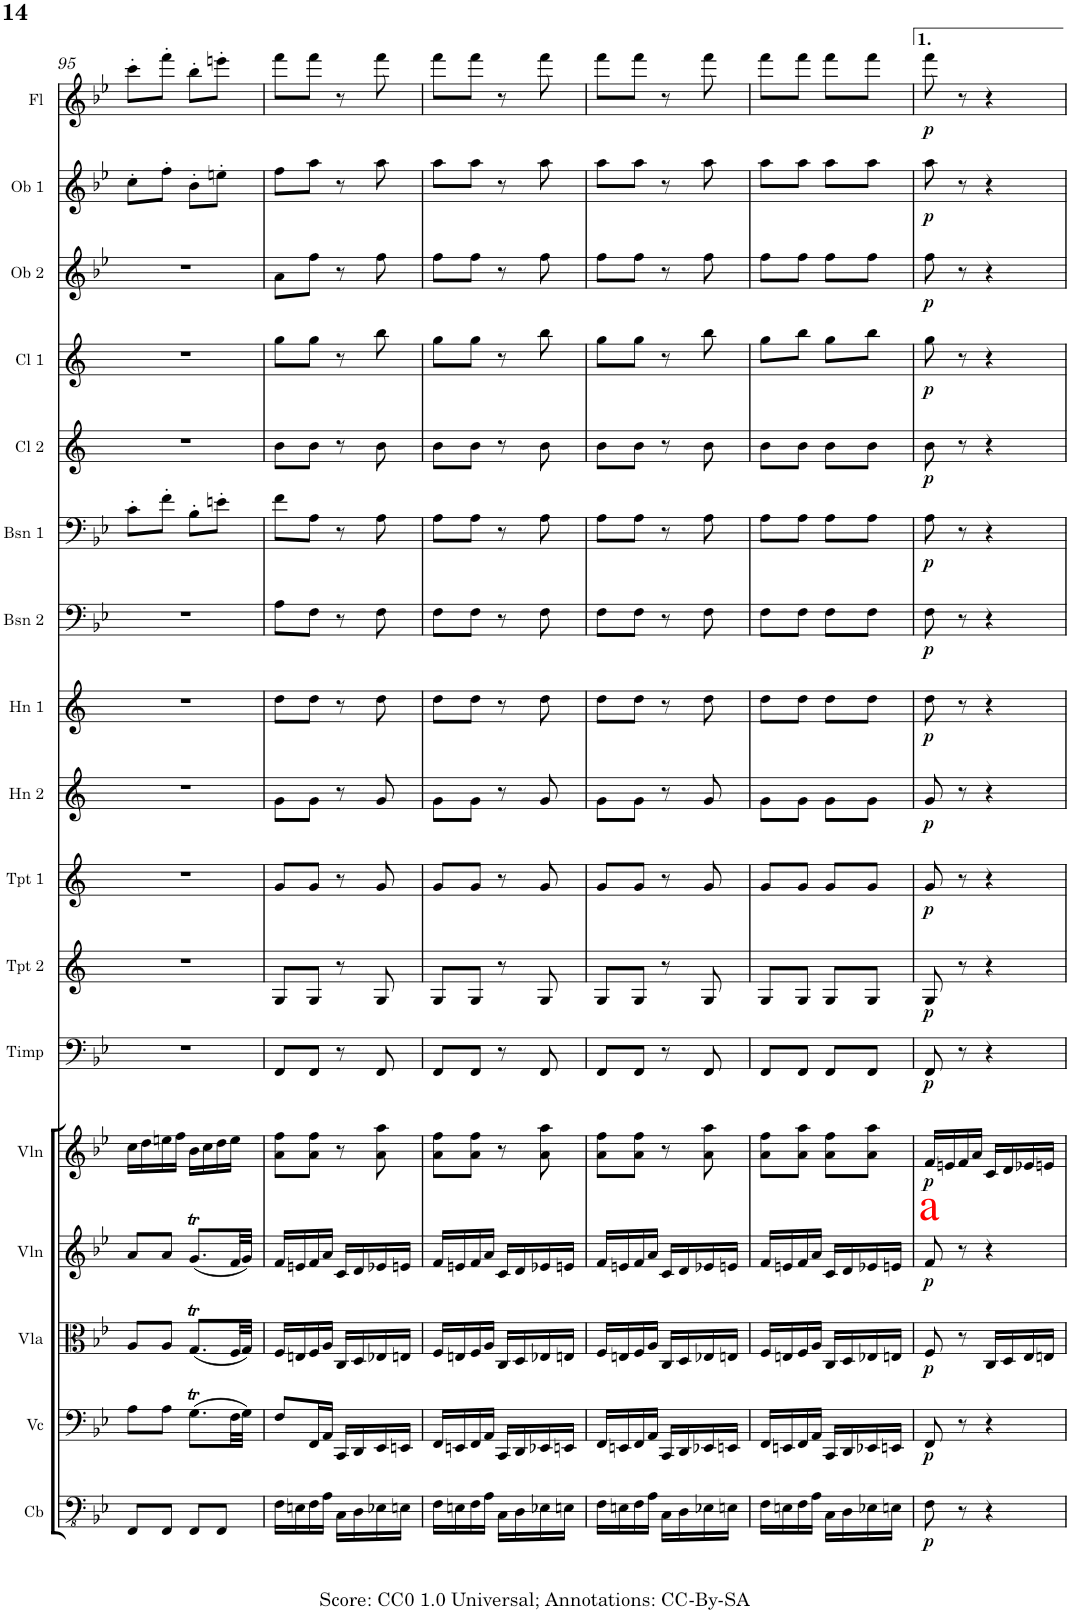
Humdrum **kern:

**kern	**dynam	**kern	**dynam	**kern	**dynam	**kern	**dynam	**kern	**text	**dynam	**kern	**dynam	**kern	**dynam	**kern	**dynam	**kern	**dynam	**kern	**dynam	**kern	**dynam	**kern	**dynam	**kern	**dynam	**kern	**dynam	**kern	**dynam	**kern	**dynam	**kern	**dynam
*part17	*part17	*part16	*part16	*part15	*part15	*part14	*part14	*part13	*part13	*part13	*part12	*part12	*part11	*part11	*part10	*part10	*part9	*part9	*part8	*part8	*part7	*part7	*part6	*part6	*part5	*part5	*part4	*part4	*part3	*part3	*part2	*part2	*part1	*part1
*staff17	*staff17	*staff16	*staff16	*staff15	*staff15	*staff14	*staff14	*staff13	*staff13	*staff13	*staff12	*staff12	*staff11	*staff11	*staff10	*staff10	*staff9	*staff9	*staff8	*staff8	*staff7	*staff7	*staff6	*staff6	*staff5	*staff5	*staff4	*staff4	*staff3	*staff3	*staff2	*staff2	*staff1	*staff1
*I"Contrabass	*	*I"Violoncello	*	*I"Viola	*	*I"Violin	*	*I"Violin	*	*	*I"Timpani	*	*I"Bb Trumpet 2	*	*I"Bb Trumpet 1	*	*I"Bb (basso) Horn 2	*	*I"Bb (basso) Horn 1	*	*I"Bassoon 2	*	*I"Bassoon 1	*	*I"Bb Clarinet 2	*	*I"Bb Clarinet 1	*	*I"Oboe 2	*	*I"Oboe 1	*	*I"Flute	*
*I'Cb	*	*I'Vc	*	*I'Vla	*	*I'Vln	*	*I'Vln	*	*	*I'Timp	*	*I'Tpt 2	*	*I'Tpt 1	*	*I'Hn 2	*	*I'Hn 1	*	*I'Bsn 2	*	*I'Bsn 1	*	*I'Cl 2	*	*I'Cl 1	*	*I'Ob 2	*	*I'Ob 1	*	*I'Fl	*
!!LO:PB:g=z
*clefFv4	*	*clefF4	*	*clefC3	*	*clefG2	*	*clefG2	*	*	*clefF4	*	*clefG2	*	*clefG2	*	*clefG2	*	*clefG2	*	*clefF4	*	*clefF4	*	*clefG2	*	*clefG2	*	*clefG2	*	*clefG2	*	*clefG2	*
*	*	*	*	*	*	*	*	*	*	*	*	*	*Trd1c2	*	*Trd1c2	*	*Trd8c14	*	*Trd8c14	*	*	*	*	*	*Trd1c2	*	*Trd1c2	*	*	*	*	*	*	*
*k[b-e-]	*	*k[b-e-]	*	*k[b-e-]	*	*k[b-e-]	*	*k[b-e-]	*	*	*k[b-e-]	*	*k[]	*	*k[]	*	*k[]	*	*k[]	*	*k[b-e-]	*	*k[b-e-]	*	*k[]	*	*k[]	*	*k[b-e-]	*	*k[b-e-]	*	*k[b-e-]	*
*M2/4	*	*M2/4	*	*M2/4	*	*M2/4	*	*M2/4	*	*	*M2/4	*	*M2/4	*	*M2/4	*	*M2/4	*	*M2/4	*	*M2/4	*	*M2/4	*	*M2/4	*	*M2/4	*	*M2/4	*	*M2/4	*	*M2/4	*
=95	=95	=95	=95	=95	=95	=95	=95	=95	=95	=95	=95	=95	=95	=95	=95	=95	=95	=95	=95	=95	=95	=95	=95	=95	=95	=95	=95	=95	=95	=95	=95	=95	=95	=95
8FFF/L	.	8A\L	.	8A/L	.	8a/L	.	16cc\LL	.	.	2r	.	2r	.	2r	.	2r	.	2r	.	2r	.	8c'\L	.	2r	.	2r	.	2r	.	8cc'\L	.	8ccc'\L	.
.	.	.	.	.	.	.	.	16dd\	.	.	.	.	.	.	.	.	.	.	.	.	.	.	.	.	.	.	.	.	.	.	.	.	.	.
8FFF/J	.	8A\J	.	8A/J	.	8a/J	.	16een\	.	.	.	.	.	.	.	.	.	.	.	.	.	.	8f'\J	.	.	.	.	.	.	.	8ff'\J	.	8fff'\J	.
.	.	.	.	.	.	.	.	16ff\JJ	.	.	.	.	.	.	.	.	.	.	.	.	.	.	.	.	.	.	.	.	.	.	.	.	.	.
8FFF/L	.	(8.GT\L	.	(8.GT/L	.	(8.gT/L	.	16b-\LL	.	.	.	.	.	.	.	.	.	.	.	.	.	.	8B-'\L	.	.	.	.	.	.	.	8b-'\L	.	8bb-'\L	.
.	.	.	.	.	.	.	.	16cc\	.	.	.	.	.	.	.	.	.	.	.	.	.	.	.	.	.	.	.	.	.	.	.	.	.	.
8FFF/J	.	.	.	.	.	.	.	16dd\	.	.	.	.	.	.	.	.	.	.	.	.	.	.	8en'\J	.	.	.	.	.	.	.	8een'\J	.	8eeen'\J	.
.	.	32F\LL	.	32F/LL	.	32f/LL	.	16ee\JJ	.	.	.	.	.	.	.	.	.	.	.	.	.	.	.	.	.	.	.	.	.	.	.	.	.	.
.	.	32G\JJJ)	.	32G/JJJ)	.	32g/JJJ)	.	.	.	.	.	.	.	.	.	.	.	.	.	.	.	.	.	.	.	.	.	.	.	.	.	.	.	.
=96	=96	=96	=96	=96	=96	=96	=96	=96	=96	=96	=96	=96	=96	=96	=96	=96	=96	=96	=96	=96	=96	=96	=96	=96	=96	=96	=96	=96	=96	=96	=96	=96	=96	=96
16FF\LL	.	8F/L	.	16F/LL	.	16f/LL	.	8a\ 8ff\L	.	.	8FF/L	.	8G/L	.	8g/L	.	8g\L	.	8dd\L	.	8A\L	.	8f\L	.	8b\L	.	8gg\L	.	8a\L	.	8ff\L	.	8fff\L	.
16EEn\	.	.	.	16En/	.	16en/	.	.	.	.	.	.	.	.	.	.	.	.	.	.	.	.	.	.	.	.	.	.	.	.	.	.	.	.
16FF\	.	16FF/L	.	16F/	.	16f/	.	8a\ 8ff\J	.	.	8FF/J	.	8G/J	.	8g/J	.	8g\J	.	8dd\J	.	8F\J	.	8A\J	.	8b\J	.	8gg\J	.	8ff\J	.	8aa\J	.	8fff\J	.
16AA\JJ	.	16AA/JJ	.	16A/JJ	.	16a/JJ	.	.	.	.	.	.	.	.	.	.	.	.	.	.	.	.	.	.	.	.	.	.	.	.	.	.	.	.
16CC\LL	.	16CC/LL	.	16C/LL	.	16c/LL	.	8r	.	.	8r	.	8r	.	8r	.	8r	.	8r	.	8r	.	8r	.	8r	.	8r	.	8r	.	8r	.	8r	.
16DD\	.	16DD/	.	16D/	.	16d/	.	.	.	.	.	.	.	.	.	.	.	.	.	.	.	.	.	.	.	.	.	.	.	.	.	.	.	.
16EE-X\	.	16EE-/	.	16E-X/	.	16e-X/	.	8a\ 8aa\	.	.	8FF/	.	8G/	.	8g/	.	8g/	.	8dd\	.	8F\	.	8A\	.	8b\	.	8bb\	.	8ff\	.	8aa\	.	8fff\	.
16EEn\JJ	.	16EEn/JJ	.	16En/JJ	.	16en/JJ	.	.	.	.	.	.	.	.	.	.	.	.	.	.	.	.	.	.	.	.	.	.	.	.	.	.	.	.
=97	=97	=97	=97	=97	=97	=97	=97	=97	=97	=97	=97	=97	=97	=97	=97	=97	=97	=97	=97	=97	=97	=97	=97	=97	=97	=97	=97	=97	=97	=97	=97	=97	=97	=97
16FF\LL	.	16FF/LL	.	16F/LL	.	16f/LL	.	8a\ 8ff\L	.	.	8FF/L	.	8G/L	.	8g/L	.	8g\L	.	8dd\L	.	8F\L	.	8A\L	.	8b\L	.	8gg\L	.	8ff\L	.	8aa\L	.	8fff\L	.
16EEn\	.	16EEn/	.	16En/	.	16en/	.	.	.	.	.	.	.	.	.	.	.	.	.	.	.	.	.	.	.	.	.	.	.	.	.	.	.	.
16FF\	.	16FF/	.	16F/	.	16f/	.	8a\ 8ff\J	.	.	8FF/J	.	8G/J	.	8g/J	.	8g\J	.	8dd\J	.	8F\J	.	8A\J	.	8b\J	.	8gg\J	.	8ff\J	.	8aa\J	.	8fff\J	.
16AA\JJ	.	16AA/JJ	.	16A/JJ	.	16a/JJ	.	.	.	.	.	.	.	.	.	.	.	.	.	.	.	.	.	.	.	.	.	.	.	.	.	.	.	.
16CC\LL	.	16CC/LL	.	16C/LL	.	16c/LL	.	8r	.	.	8r	.	8r	.	8r	.	8r	.	8r	.	8r	.	8r	.	8r	.	8r	.	8r	.	8r	.	8r	.
16DD\	.	16DD/	.	16D/	.	16d/	.	.	.	.	.	.	.	.	.	.	.	.	.	.	.	.	.	.	.	.	.	.	.	.	.	.	.	.
16EE-X\	.	16EE-X/	.	16E-X/	.	16e-X/	.	8a\ 8aa\	.	.	8FF/	.	8G/	.	8g/	.	8g/	.	8dd\	.	8F\	.	8A\	.	8b\	.	8bb\	.	8ff\	.	8aa\	.	8fff\	.
16EEn\JJ	.	16EEn/JJ	.	16En/JJ	.	16en/JJ	.	.	.	.	.	.	.	.	.	.	.	.	.	.	.	.	.	.	.	.	.	.	.	.	.	.	.	.
=98	=98	=98	=98	=98	=98	=98	=98	=98	=98	=98	=98	=98	=98	=98	=98	=98	=98	=98	=98	=98	=98	=98	=98	=98	=98	=98	=98	=98	=98	=98	=98	=98	=98	=98
16FF\LL	.	16FF/LL	.	16F/LL	.	16f/LL	.	8a\ 8ff\L	.	.	8FF/L	.	8G/L	.	8g/L	.	8g\L	.	8dd\L	.	8F\L	.	8A\L	.	8b\L	.	8gg\L	.	8ff\L	.	8aa\L	.	8fff\L	.
16EEn\	.	16EEn/	.	16En/	.	16en/	.	.	.	.	.	.	.	.	.	.	.	.	.	.	.	.	.	.	.	.	.	.	.	.	.	.	.	.
16FF\	.	16FF/	.	16F/	.	16f/	.	8a\ 8ff\J	.	.	8FF/J	.	8G/J	.	8g/J	.	8g\J	.	8dd\J	.	8F\J	.	8A\J	.	8b\J	.	8gg\J	.	8ff\J	.	8aa\J	.	8fff\J	.
16AA\JJ	.	16AA/JJ	.	16A/JJ	.	16a/JJ	.	.	.	.	.	.	.	.	.	.	.	.	.	.	.	.	.	.	.	.	.	.	.	.	.	.	.	.
16CC\LL	.	16CC/LL	.	16C/LL	.	16c/LL	.	8r	.	.	8r	.	8r	.	8r	.	8r	.	8r	.	8r	.	8r	.	8r	.	8r	.	8r	.	8r	.	8r	.
16DD\	.	16DD/	.	16D/	.	16d/	.	.	.	.	.	.	.	.	.	.	.	.	.	.	.	.	.	.	.	.	.	.	.	.	.	.	.	.
16EE-X\	.	16EE-X/	.	16E-X/	.	16e-X/	.	8a\ 8aa\	.	.	8FF/	.	8G/	.	8g/	.	8g/	.	8dd\	.	8F\	.	8A\	.	8b\	.	8bb\	.	8ff\	.	8aa\	.	8fff\	.
16EEn\JJ	.	16EEn/JJ	.	16En/JJ	.	16en/JJ	.	.	.	.	.	.	.	.	.	.	.	.	.	.	.	.	.	.	.	.	.	.	.	.	.	.	.	.
=99	=99	=99	=99	=99	=99	=99	=99	=99	=99	=99	=99	=99	=99	=99	=99	=99	=99	=99	=99	=99	=99	=99	=99	=99	=99	=99	=99	=99	=99	=99	=99	=99	=99	=99
16FF\LL	.	16FF/LL	.	16F/LL	.	16f/LL	.	8a\ 8ff\L	.	.	8FF/L	.	8G/L	.	8g/L	.	8g\L	.	8dd\L	.	8F\L	.	8A\L	.	8b\L	.	8gg\L	.	8ff\L	.	8aa\L	.	8fff\L	.
16EEn\	.	16EEn/	.	16En/	.	16en/	.	.	.	.	.	.	.	.	.	.	.	.	.	.	.	.	.	.	.	.	.	.	.	.	.	.	.	.
16FF\	.	16FF/	.	16F/	.	16f/	.	8a\ 8aa\J	.	.	8FF/J	.	8G/J	.	8g/J	.	8g\J	.	8dd\J	.	8F\J	.	8A\J	.	8b\J	.	8bb\J	.	8ff\J	.	8aa\J	.	8fff\J	.
16AA\JJ	.	16AA/JJ	.	16A/JJ	.	16a/JJ	.	.	.	.	.	.	.	.	.	.	.	.	.	.	.	.	.	.	.	.	.	.	.	.	.	.	.	.
16CC\LL	.	16CC/LL	.	16C/LL	.	16c/LL	.	8a\ 8ff\L	.	.	8FF/L	.	8G/L	.	8g/L	.	8g\L	.	8dd\L	.	8F\L	.	8A\L	.	8b\L	.	8gg\L	.	8ff\L	.	8aa\L	.	8fff\L	.
16DD\	.	16DD/	.	16D/	.	16d/	.	.	.	.	.	.	.	.	.	.	.	.	.	.	.	.	.	.	.	.	.	.	.	.	.	.	.	.
16EE-X\	.	16EE-X/	.	16E-X/	.	16e-X/	.	8a\ 8aa\J	.	.	8FF/J	.	8G/J	.	8g/J	.	8g\J	.	8dd\J	.	8F\J	.	8A\J	.	8b\J	.	8bb\J	.	8ff\J	.	8aa\J	.	8fff\J	.
16EEn\JJ	.	16EEn/JJ	.	16En/JJ	.	16en/JJ	.	.	.	.	.	.	.	.	.	.	.	.	.	.	.	.	.	.	.	.	.	.	.	.	.	.	.	.
=100	=100	=100	=100	=100	=100	=100	=100	=100	=100	=100	=100	=100	=100	=100	=100	=100	=100	=100	=100	=100	=100	=100	=100	=100	=100	=100	=100	=100	=100	=100	=100	=100	=100	=100
!	!LO:DY:b	!	!LO:DY:b	!	!LO:DY:b	!	!LO:DY:b	!	!LO:LY:b:color=#FF0000	!LO:DY:b	!	!LO:DY:b	!	!LO:DY:b	!	!LO:DY:b	!	!LO:DY:b	!	!LO:DY:b	!	!LO:DY:b	!	!LO:DY:b	!	!LO:DY:b	!	!LO:DY:b	!	!LO:DY:b	!	!LO:DY:b	!	!LO:DY:b
8FF\	p	8FF/	p	8F/	p	8f/	p	16f/LL	a	p	8FF/	p	8G/	p	8g/	p	8g/	p	8dd\	p	8F\	p	8A\	p	8b\	p	8gg\	p	8ff\	p	8aa\	p	8fff\	p
.	.	.	.	.	.	.	.	16en/	.	.	.	.	.	.	.	.	.	.	.	.	.	.	.	.	.	.	.	.	.	.	.	.	.	.
8r	.	8r	.	8r	.	8r	.	16f/	.	.	8r	.	8r	.	8r	.	8r	.	8r	.	8r	.	8r	.	8r	.	8r	.	8r	.	8r	.	8r	.
.	.	.	.	.	.	.	.	16a/JJ	.	.	.	.	.	.	.	.	.	.	.	.	.	.	.	.	.	.	.	.	.	.	.	.	.	.
4r	.	4r	.	16C/LL	.	4r	.	16c/LL	.	.	4r	.	4r	.	4r	.	4r	.	4r	.	4r	.	4r	.	4r	.	4r	.	4r	.	4r	.	4r	.
.	.	.	.	16D/	.	.	.	16d/	.	.	.	.	.	.	.	.	.	.	.	.	.	.	.	.	.	.	.	.	.	.	.	.	.	.
.	.	.	.	16E-/	.	.	.	16e-X/	.	.	.	.	.	.	.	.	.	.	.	.	.	.	.	.	.	.	.	.	.	.	.	.	.	.
.	.	.	.	16En/JJ	.	.	.	16en/JJ	.	.	.	.	.	.	.	.	.	.	.	.	.	.	.	.	.	.	.	.	.	.	.	.	.	.
=	=	=	=	=	=	=	=	=	=	=	=	=	=	=	=	=	=	=	=	=	=	=	=	=	=	=	=	=	=	=	=	=	=	=
*-	*-	*-	*-	*-	*-	*-	*-	*-	*-	*-	*-	*-	*-	*-	*-	*-	*-	*-	*-	*-	*-	*-	*-	*-	*-	*-	*-	*-	*-	*-	*-	*-	*-	*-
